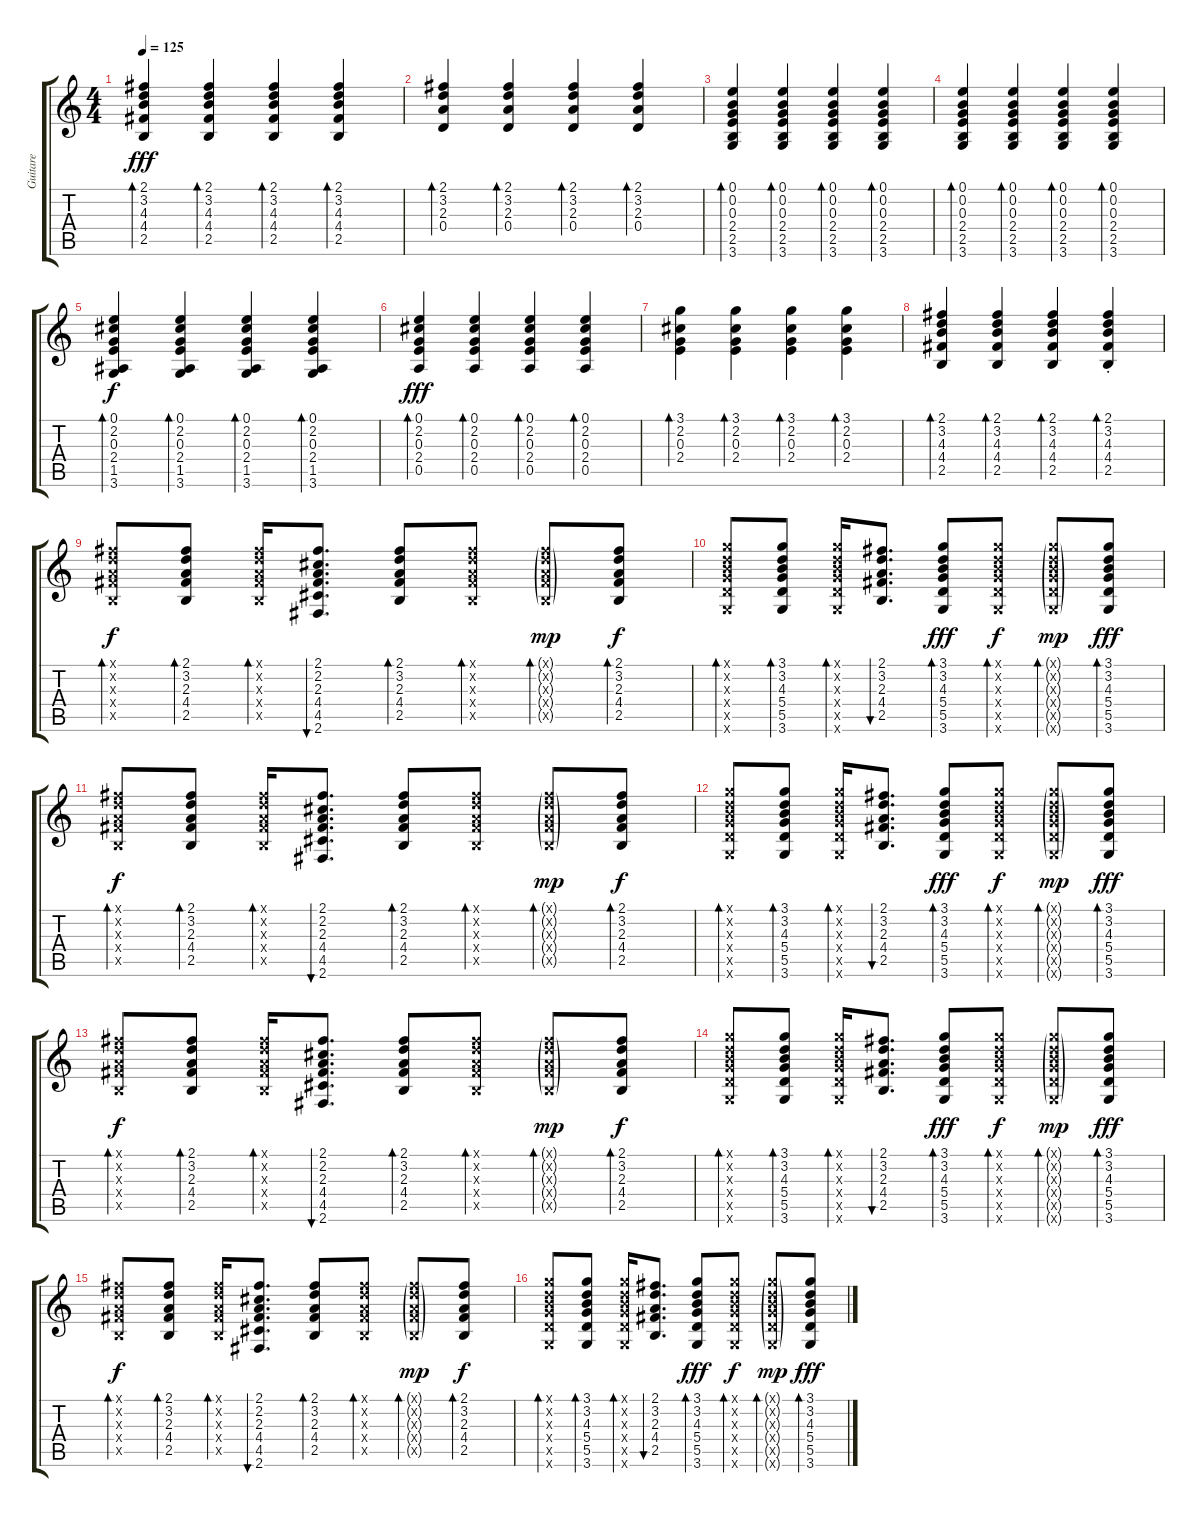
\track ("Guitare" "Guitare") {instrument acousticguitarsteel}
\staff {score tabs}
\tuning (E4 B3 G3 D3 A2 E2) {hide}
\ts (4 4)
\tempo 125
\clef g2
\ks c
(2.1 3.2 4.3 4.4 2.5).4{bd 60 dy fff} (2.1 3.2 4.3 4.4 2.5).4{bd 60} (2.1 3.2 4.3 4.4 2.5).4{bd 60} (2.1 3.2 4.3 4.4 2.5).4{bd 60} |
(2.1 3.2 2.3 0.4).4{bd 60} (2.1 3.2 2.3 0.4).4{bd 60} (2.1 3.2 2.3 0.4).4{bd 60} (2.1 3.2 2.3 0.4).4{bd 60} |
(0.1 0.2 0.3 2.4 2.5 3.6).4{bd 60} (0.1 0.2 0.3 2.4 2.5 3.6).4{bd 60} (0.1 0.2 0.3 2.4 2.5 3.6).4{bd 60} (0.1 0.2 0.3 2.4 2.5 3.6).4{bd 60} |
(0.1 0.2 0.3 2.4 2.5 3.6).4{bd 60} (0.1 0.2 0.3 2.4 2.5 3.6).4{bd 60} (0.1 0.2 0.3 2.4 2.5 3.6).4{bd 60} (0.1 0.2 0.3 2.4 2.5 3.6).4{bd 60} |
(0.1 2.2 0.3 2.4 1.5 3.6).4{bd 60 dy f} (0.1 2.2 0.3 2.4 1.5 3.6).4{bd 60} (0.1 2.2 0.3 2.4 1.5 3.6).4{bd 60} (0.1 2.2 0.3 2.4 1.5 3.6).4{bd 60} |
(0.1 2.2 0.3 2.4 0.5).4{bd 60 dy fff} (0.1 2.2 0.3 2.4 0.5).4{bd 60} (0.1 2.2 0.3 2.4 0.5).4{bd 60} (0.1 2.2 0.3 2.4 0.5).4{bd 60} |
(3.1 2.2 0.3 2.4).4{bd 60} (3.1 2.2 0.3 2.4).4{bd 60} (3.1 2.2 0.3 2.4).4{bd 60} (3.1 2.2 0.3 2.4).4{bd 60} |
(2.1 3.2 4.3 4.4 2.5).4{bd 60} (2.1 3.2 4.3 4.4 2.5).4{bd 60} (2.1 3.2 4.3 4.4 2.5).4{bd 60} (2.1{st} 3.2{st} 4.3{st} 4.4{st} 2.5{st}).4{bd 60} |
(2.1{x} 3.2{x} 2.3{x} 4.4{x} 2.5{x}).8{bd 60 dy f} (2.1 3.2 2.3 4.4 2.5).8{bd 60} (2.1{x} 3.2{x} 2.3{x} 4.4{x} 2.5{x}).16{bd 60} (2.1 2.2 2.3 4.4 4.5 2.6).8{d bu 60} (2.1 3.2 2.3 4.4 2.5).8{bd 60} (2.1{x} 3.2{x} 2.3{x} 4.4{x} 2.5{x}).8{bd 60} (2.1{g x} 3.2{g x} 2.3{g x} 4.4{g x} 2.5{g x}).8{bd 60 dy mp} (2.1 3.2 2.3 4.4 2.5).8{bd 60 dy f} |
(3.1{x} 3.2{x} 4.3{x} 5.4{x} 5.5{x} 3.6{x}).8{bd 60} (3.1 3.2 4.3 5.4 5.5 3.6).8{bd 60} (3.1{x} 3.2{x} 4.3{x} 5.4{x} 5.5{x} 3.6{x}).16{bd 60} (2.1 3.2 2.3 4.4 2.5).8{d bu 60} (3.1 3.2 4.3 5.4 5.5 3.6).8{bd 60 dy fff} (3.1{x} 3.2{x} 4.3{x} 5.4{x} 5.5{x} 3.6{x}).8{bd 60 dy f} (3.1{g x} 3.2{g x} 4.3{g x} 5.4{g x} 5.5{g x} 3.6{g x}).8{bd 60 dy mp} (3.1 3.2 4.3 5.4 5.5 3.6).8{bd 60 dy fff} |
(2.1{x} 3.2{x} 2.3{x} 4.4{x} 2.5{x}).8{bd 60 dy f} (2.1 3.2 2.3 4.4 2.5).8{bd 60} (2.1{x} 3.2{x} 2.3{x} 4.4{x} 2.5{x}).16{bd 60} (2.1 2.2 2.3 4.4 4.5 2.6).8{d bu 60} (2.1 3.2 2.3 4.4 2.5).8{bd 60} (2.1{x} 3.2{x} 2.3{x} 4.4{x} 2.5{x}).8{bd 60} (2.1{g x} 3.2{g x} 2.3{g x} 4.4{g x} 2.5{g x}).8{bd 60 dy mp} (2.1 3.2 2.3 4.4 2.5).8{bd 60 dy f} |
(3.1{x} 3.2{x} 4.3{x} 5.4{x} 5.5{x} 3.6{x}).8{bd 60} (3.1 3.2 4.3 5.4 5.5 3.6).8{bd 60} (3.1{x} 3.2{x} 4.3{x} 5.4{x} 5.5{x} 3.6{x}).16{bd 60} (2.1 3.2 2.3 4.4 2.5).8{d bu 60} (3.1 3.2 4.3 5.4 5.5 3.6).8{bd 60 dy fff} (3.1{x} 3.2{x} 4.3{x} 5.4{x} 5.5{x} 3.6{x}).8{bd 60 dy f} (3.1{g x} 3.2{g x} 4.3{g x} 5.4{g x} 5.5{g x} 3.6{g x}).8{bd 60 dy mp} (3.1 3.2 4.3 5.4 5.5 3.6).8{bd 60 dy fff} |
(2.1{x} 3.2{x} 2.3{x} 4.4{x} 2.5{x}).8{bd 60 dy f} (2.1 3.2 2.3 4.4 2.5).8{bd 60} (2.1{x} 3.2{x} 2.3{x} 4.4{x} 2.5{x}).16{bd 60} (2.1 2.2 2.3 4.4 4.5 2.6).8{d bu 60} (2.1 3.2 2.3 4.4 2.5).8{bd 60} (2.1{x} 3.2{x} 2.3{x} 4.4{x} 2.5{x}).8{bd 60} (2.1{g x} 3.2{g x} 2.3{g x} 4.4{g x} 2.5{g x}).8{bd 60 dy mp} (2.1 3.2 2.3 4.4 2.5).8{bd 60 dy f} |
(3.1{x} 3.2{x} 4.3{x} 5.4{x} 5.5{x} 3.6{x}).8{bd 60} (3.1 3.2 4.3 5.4 5.5 3.6).8{bd 60} (3.1{x} 3.2{x} 4.3{x} 5.4{x} 5.5{x} 3.6{x}).16{bd 60} (2.1 3.2 2.3 4.4 2.5).8{d bu 60} (3.1 3.2 4.3 5.4 5.5 3.6).8{bd 60 dy fff} (3.1{x} 3.2{x} 4.3{x} 5.4{x} 5.5{x} 3.6{x}).8{bd 60 dy f} (3.1{g x} 3.2{g x} 4.3{g x} 5.4{g x} 5.5{g x} 3.6{g x}).8{bd 60 dy mp} (3.1 3.2 4.3 5.4 5.5 3.6).8{bd 60 dy fff} |
(2.1{x} 3.2{x} 2.3{x} 4.4{x} 2.5{x}).8{bd 60 dy f} (2.1 3.2 2.3 4.4 2.5).8{bd 60} (2.1{x} 3.2{x} 2.3{x} 4.4{x} 2.5{x}).16{bd 60} (2.1 2.2 2.3 4.4 4.5 2.6).8{d bu 60} (2.1 3.2 2.3 4.4 2.5).8{bd 60} (2.1{x} 3.2{x} 2.3{x} 4.4{x} 2.5{x}).8{bd 60} (2.1{g x} 3.2{g x} 2.3{g x} 4.4{g x} 2.5{g x}).8{bd 60 dy mp} (2.1 3.2 2.3 4.4 2.5).8{bd 60 dy f} |
(3.1{x} 3.2{x} 4.3{x} 5.4{x} 5.5{x} 3.6{x}).8{bd 60} (3.1 3.2 4.3 5.4 5.5 3.6).8{bd 60} (3.1{x} 3.2{x} 4.3{x} 5.4{x} 5.5{x} 3.6{x}).16{bd 60} (2.1 3.2 2.3 4.4 2.5).8{d bu 60} (3.1 3.2 4.3 5.4 5.5 3.6).8{bd 60 dy fff} (3.1{x} 3.2{x} 4.3{x} 5.4{x} 5.5{x} 3.6{x}).8{bd 60 dy f} (3.1{g x} 3.2{g x} 4.3{g x} 5.4{g x} 5.5{g x} 3.6{g x}).8{bd 60 dy mp} (3.1 3.2 4.3 5.4 5.5 3.6).8{bd 60 dy fff}
